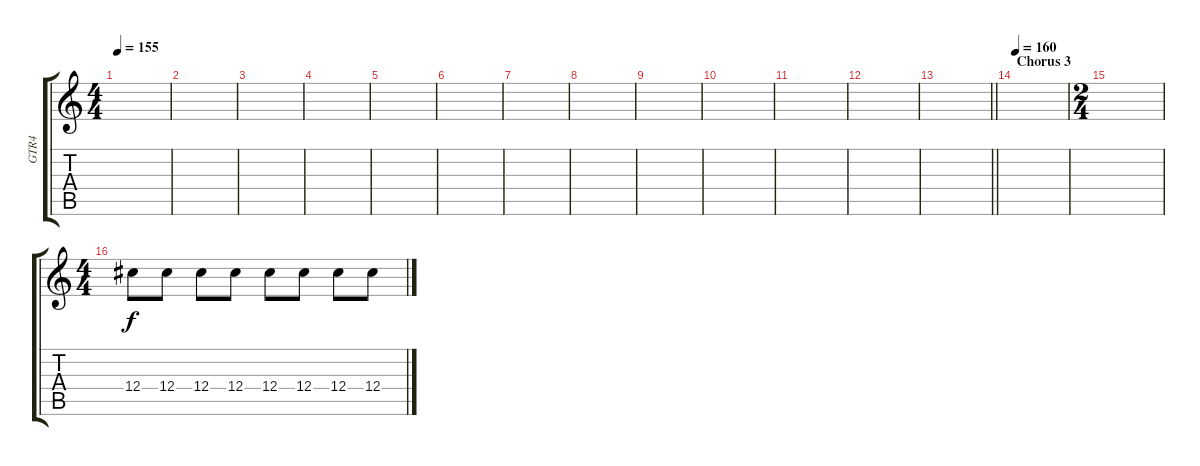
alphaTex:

\track ("GTR4" "GTR4") {instrument distortionguitar}
\staff {score tabs}
\tuning (Eb4 Bb3 Gb3 Db3 Ab2 Db2) {hide}
\ts (4 4)
\tempo 155
\clef g2
\ks c
|
|
|
|
|
|
|
|
|
|
|
|
\barLineRight lightlight
|
\section ("" "Chorus 3")
\tempo 160
|
\ts (2 4)
|
\ts (4 4)
12.4.8 12.4.8 12.4.8 12.4.8 12.4.8 12.4.8 12.4.8 12.4.8
